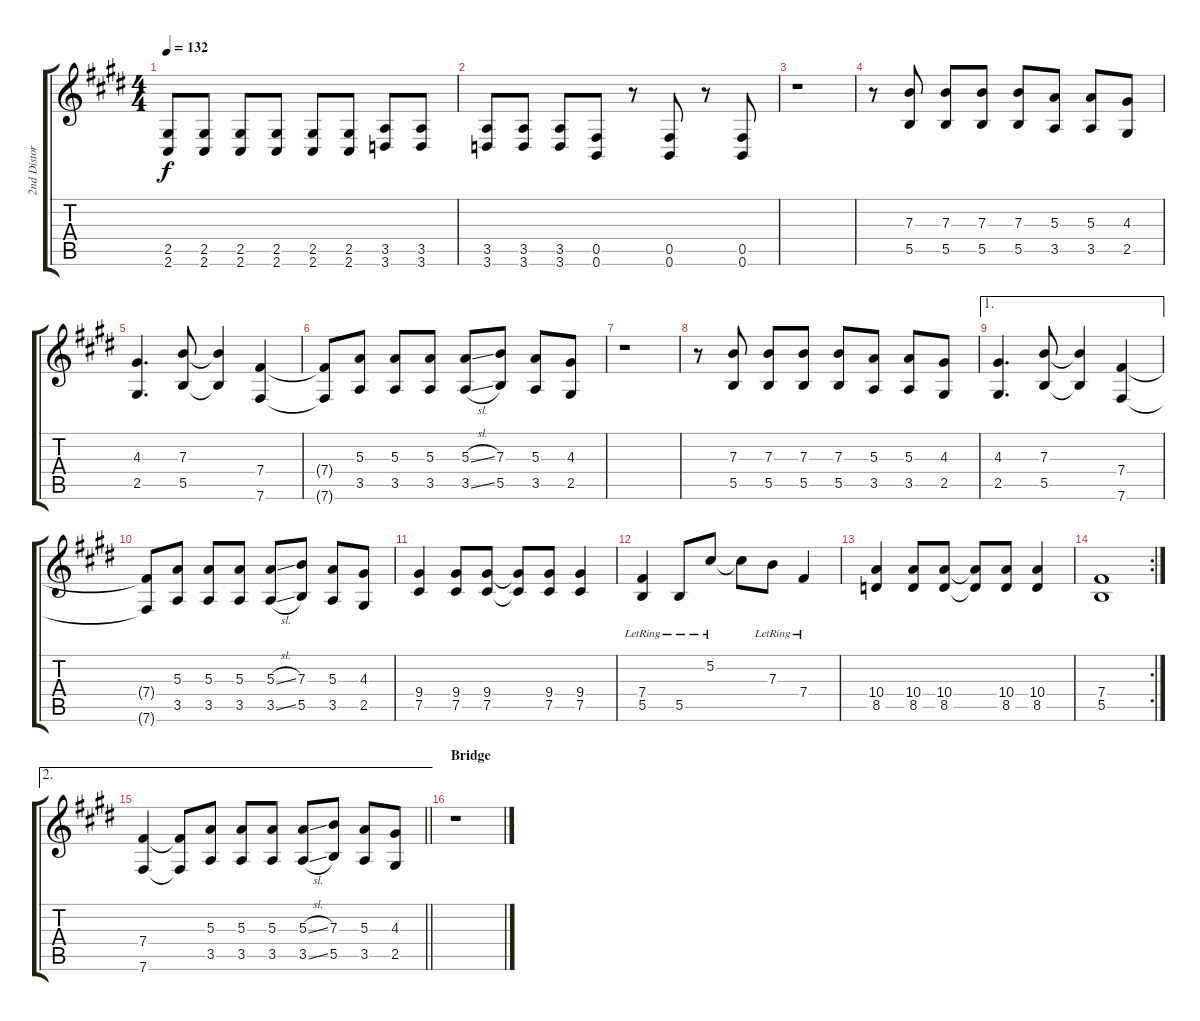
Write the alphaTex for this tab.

\track ("2nd Distortion" "2nd Distor") {instrument distortionguitar}
\staff {score tabs}
\tuning (Db4 Ab3 E3 B2 Gb2 B1) {hide}
\ts (4 4)
\tempo 132
\clef g2
\ks c#minor
(2.5 2.6).8{dy f} (2.5 2.6).8 (2.5 2.6).8 (2.5 2.6).8 (2.5 2.6).8 (2.5 2.6).8 (3.5 3.6).8 (3.5 3.6).8 |
(3.5 3.6).8 (3.5 3.6).8 (3.5 3.6).8 (0.5 0.6).8 r.8 (0.5 0.6).8 r.8 (0.5 0.6).8 |
\ks e
r.1 |
\ks c#minor
r.8 (7.3 5.5).8 (7.3 5.5).8 (7.3 5.5).8 (7.3 5.5).8 (5.3 3.5).8 (5.3 3.5).8 (4.3 2.5).8 |
(4.3 2.5).4{d} (7.3 5.5).8 (7.3{t} 5.5{t}).4 (7.4 7.6).4 |
(7.4{t} 7.6{t}).8 (5.3 3.5).8 (5.3 3.5).8 (5.3 3.5).8 (5.3{sl} 3.5{sl}).8 (7.3 5.5).8 (5.3 3.5).8 (4.3 2.5).8 |
\ks e
r.1 |
\ks c#minor
r.8 (7.3 5.5).8 (7.3 5.5).8 (7.3 5.5).8 (7.3 5.5).8 (5.3 3.5).8 (5.3 3.5).8 (4.3 2.5).8 |
\ae 1
(4.3 2.5).4{d} (7.3 5.5).8 (7.3{t} 5.5{t}).4 (7.4 7.6).4 |
(7.4{t} 7.6{t}).8 (5.3 3.5).8 (5.3 3.5).8 (5.3 3.5).8 (5.3{sl} 3.5{sl}).8 (7.3 5.5).8 (5.3 3.5).8 (4.3 2.5).8 |
\ks e
(9.4 7.5).4 (9.4 7.5).8 (9.4 7.5).8 (9.4{t} 7.5{t}).8 (9.4 7.5).8 (9.4 7.5).4 |
\ks c#minor
(7.4{lr} 5.5{lr}).4 5.5{lr}.8 5.2{lr}.8 5.2{t}.8 7.3{lr}.8 7.4{lr}.4 |
(10.4 8.5).4 (10.4 8.5).8 (10.4 8.5).8 (10.4{t} 8.5{t}).8 (10.4 8.5).8 (10.4 8.5).4 |
\rc 2
(7.4 5.5).1 |
\ae 2
\barLineRight lightlight
\ks e
(7.4 7.6).4 (7.4{t} 7.6{t}).8 (5.3 3.5).8 (5.3 3.5).8 (5.3 3.5).8 (5.3{sl} 3.5{sl}).8 (7.3 5.5).8 (5.3 3.5).8 (4.3 2.5).8 |
\section ("" "Bridge")
\ks c#minor
r.1
